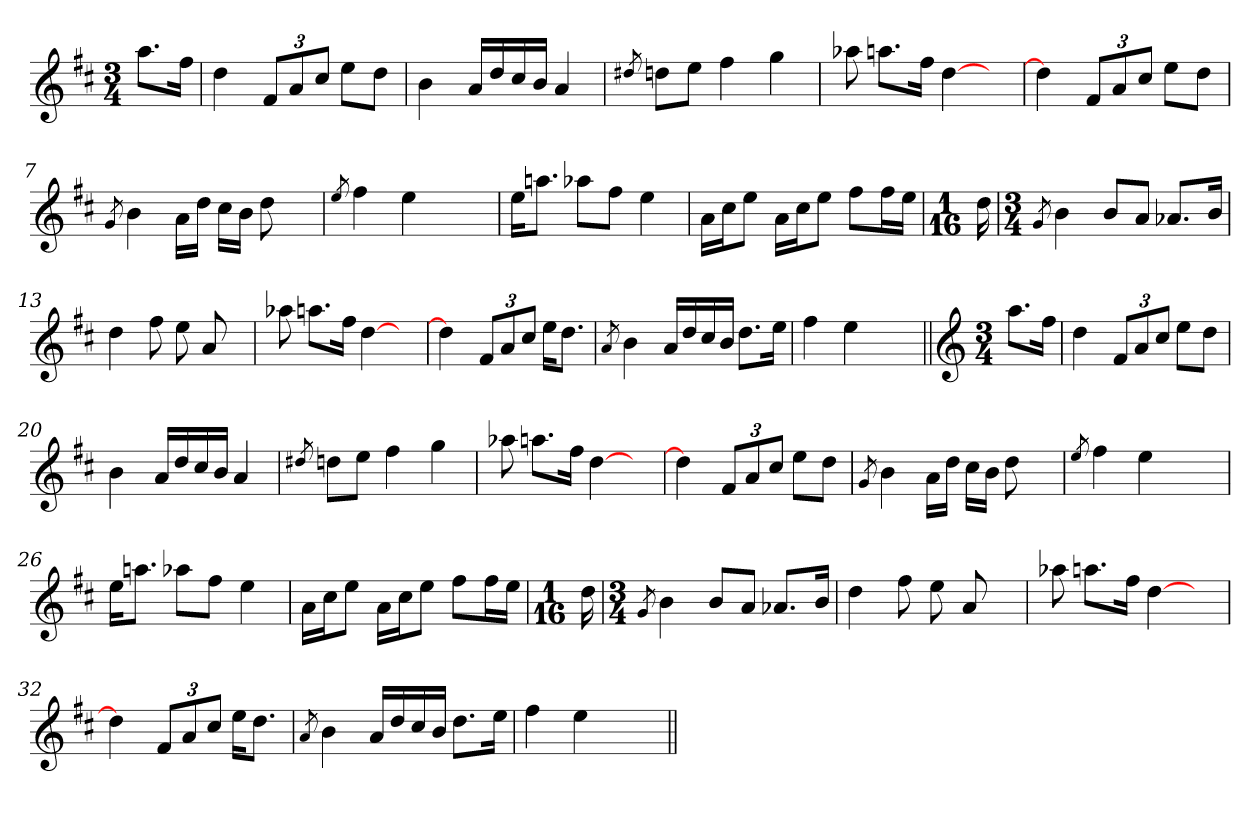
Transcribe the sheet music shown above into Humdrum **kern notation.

**kern
*part1
*staff1
*clefG2
*k[f#c#]
*D:
*M3/4
=1
8.aa\L
16ff#\Jk
=2
4dd\
12f#/L
12a/
12cc#/J
8ee\L
8dd\J
=3
4b\
16a/LL
16dd/
16cc#/
16b/JJ
4a/
=4
8qdd#X/
8ddn\L
8ee\J
4ff#\
4gg\
=5
8aa-X\
8.aan\L
16ff#\Jk
[4dd\
8ryy
=6
4dd\]
12f#/L
12a/
12cc#/J
8ee\L
8dd\J
=7
8qg/
4b\
16a\LL
16dd\JJ
16cc#\LL
16b\JJ
8dd\
8ryy
!!LO:LB:g=z
=8
8qee/
4ff#\
4ee\
4ryy
=9
16ee\KL
8.aan\J
8aa-X\L
8ff#\J
4ee\
=10
16a\LL
16cc#\J
8ee\J
16a\LL
16cc#\J
8ee\J
8ff#\L
16ff#\L
16ee\JJ
=11
*M1/16
16dd\
=12
*M3/4
8qg/
4b\
8b/L
8a/J
8.a-X/L
16b/Jk
=13
4dd\
8ff#\
8ee\
8a/
8ryy
!!LO:LB:g=z
=14
8aa-X\
8.aan\L
16ff#\Jk
[4dd\
8ryy
=15
4dd\]
12f#/L
12a/
12cc#/J
16ee\KL
8.dd\J
=16
8qa/
4b\
16a/LL
16dd/
16cc#/
16b/JJ
8.dd\L
16ee\Jk
=17
4ff#\
4ee\
4ryy
=18||
*clefG2
*M3/4
8.aa\L
16ff#\Jk
=19
4dd\
12f#/L
12a/
12cc#/J
8ee\L
8dd\J
!!LO:LB:g=z
=20
4b\
16a/LL
16dd/
16cc#/
16b/JJ
4a/
=21
8qdd#X/
8ddn\L
8ee\J
4ff#\
4gg\
=22
8aa-X\
8.aan\L
16ff#\Jk
[4dd\
8ryy
=23
4dd\]
12f#/L
12a/
12cc#/J
8ee\L
8dd\J
=24
8qg/
4b\
16a\LL
16dd\JJ
16cc#\LL
16b\JJ
8dd\
8ryy
=25
8qee/
4ff#\
4ee\
4ryy
!!LO:LB:g=z
=26
16ee\KL
8.aan\J
8aa-X\L
8ff#\J
4ee\
=27
16a\LL
16cc#\J
8ee\J
16a\LL
16cc#\J
8ee\J
8ff#\L
16ff#\L
16ee\JJ
=28
*M1/16
16dd\
=29
*M3/4
8qg/
4b\
8b/L
8a/J
8.a-X/L
16b/Jk
=30
4dd\
8ff#\
8ee\
8a/
8ryy
=31
8aa-X\
8.aan\L
16ff#\Jk
[4dd\
8ryy
!!LO:LB:g=z
=32
4dd\]
12f#/L
12a/
12cc#/J
16ee\KL
8.dd\J
=33
8qa/
4b\
16a/LL
16dd/
16cc#/
16b/JJ
8.dd\L
16ee\Jk
=34
4ff#\
4ee\
4ryy
=||
*-
